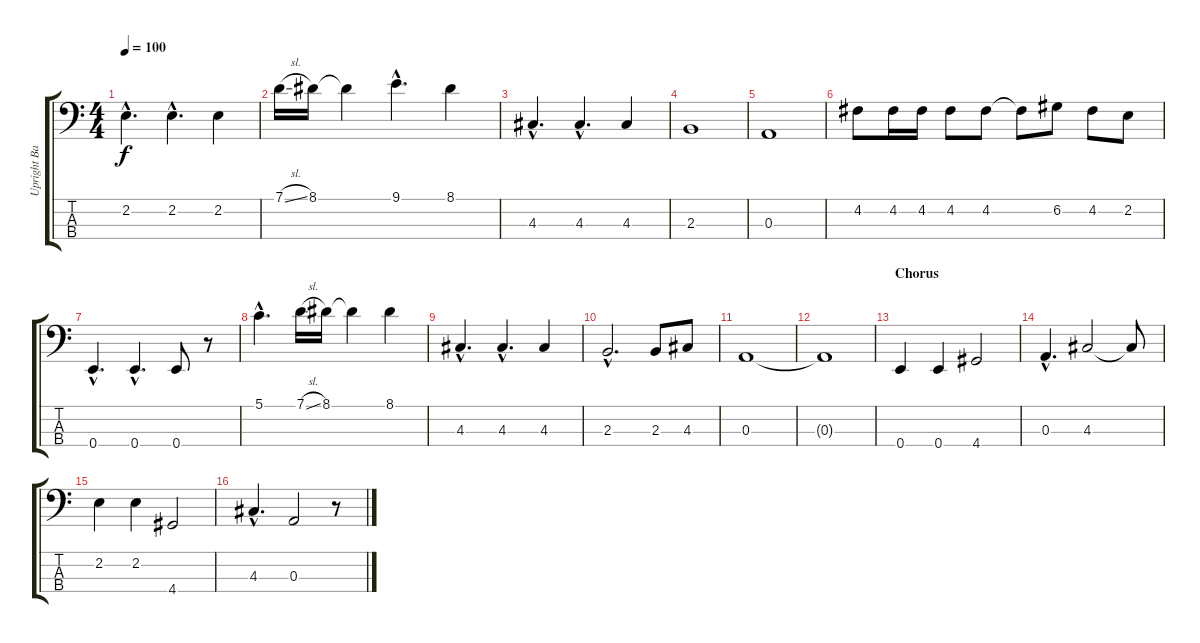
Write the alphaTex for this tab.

\track ("Upright Bass - Flea" "Upright Ba") {instrument acousticbass}
\staff {score tabs}
\tuning (G2 D2 A1 E1) {hide}
\ts (4 4)
\tempo 100
\clef f4
\ks c
2.2{hac}.4{d dy f} 2.2{hac}.4{d} 2.2.4 |
7.1{sl}.16 8.1.16 8.1{t}.4 9.1{hac}.4{d} 8.1.4 |
4.3{hac}.4{d} 4.3{hac}.4{d} 4.3.4 |
2.3.1 |
0.3.1 |
4.2.8 4.2.16 4.2.16 4.2.8 4.2.8 4.2{t}.8 6.2.8 4.2.8 2.2.8 |
0.4{hac}.4{d} 0.4{hac}.4{d} 0.4.8 r.8 |
5.1{hac}.4{d} 7.1{sl}.16 8.1.16 8.1{t}.4 8.1.4 |
4.3{hac}.4{d} 4.3{hac}.4{d} 4.3.4 |
2.3{hac}.2{d} 2.3.8 4.3.8 |
0.3.1 |
0.3{t}.1 |
\section ("" "Chorus")
0.4.4 0.4.4 4.4.2 |
0.3{hac}.4{d} 4.3.2 4.3{t}.8 |
2.2.4 2.2.4 4.4.2 |
4.3{hac}.4{d} 0.3.2 r.8
